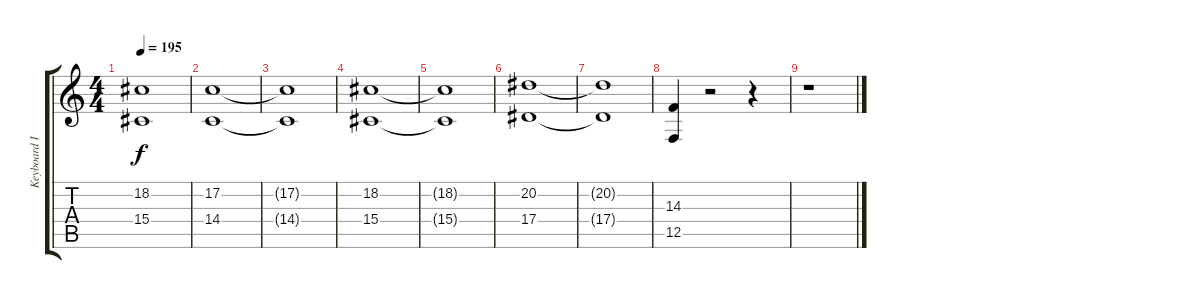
\track ("Keyboard I" "Keyboard I") {instrument timpani}
\staff {score tabs}
\tuning (C4 G3 Eb3 Bb2 F2 C2) {hide}
\ts (4 4)
\tempo 195
\clef g2
\ks aminor
(18.2{t} 15.4{t}).1{dy f} |
(17.2 14.4).1 |
(17.2{t} 14.4{t}).1 |
(18.2 15.4).1 |
(18.2{t} 15.4{t}).1 |
(20.2 17.4).1 |
(20.2{t} 17.4{t}).1 |
(14.3 12.5).4 r.2 r.4 |
r.1
